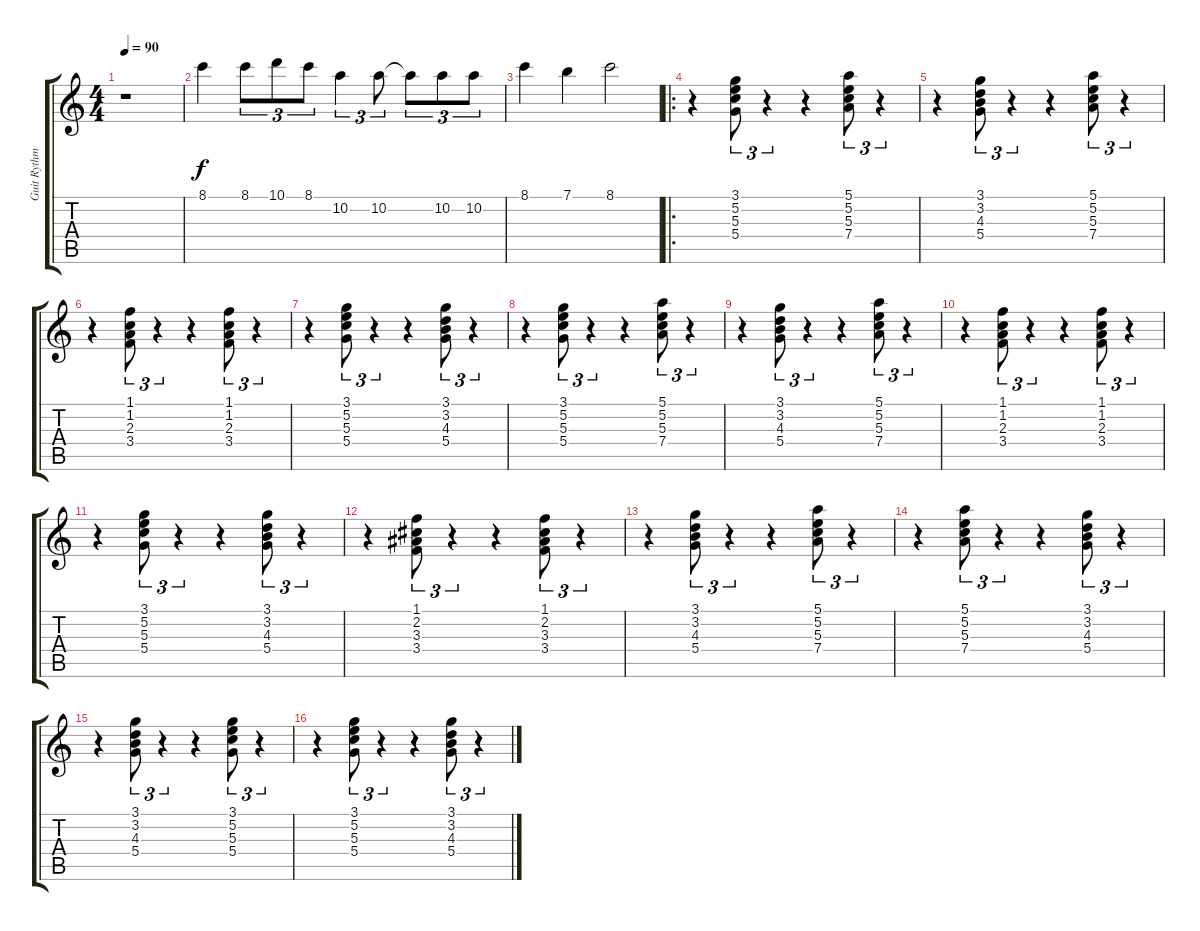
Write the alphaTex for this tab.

\track ("Guit Rythm 2" "Guit Rythm") {instrument electricguitarclean}
\staff {score tabs}
\tuning (E4 B3 G3 D3 A2 E2) {hide}
\ts (4 4)
\tempo 90
\clef g2
\ks c
r.1{dy f instrument electricguitarclean} |
8.1.4 8.1.8{tu (3 2)} 10.1.8{tu (3 2)} 8.1.8{tu (3 2)} 10.2.4{tu (3 2)} 10.2.8{tu (3 2)} 10.2{t}.8{tu (3 2)} 10.2.8{tu (3 2)} 10.2.8{tu (3 2)} |
8.1.4 7.1.4 8.1.2 |
\ro
r.4 (3.1 5.2 5.3 5.4).8{tu (3 2)} r.4{tu (3 2)} r.4 (5.1 5.2 5.3 7.4).8{tu (3 2)} r.4{tu (3 2)} |
r.4 (3.1 3.2 4.3 5.4).8{tu (3 2)} r.4{tu (3 2)} r.4 (5.1 5.2 5.3 7.4).8{tu (3 2)} r.4{tu (3 2)} |
r.4 (1.1 1.2 2.3 3.4).8{tu (3 2)} r.4{tu (3 2)} r.4 (1.1 1.2 2.3 3.4).8{tu (3 2)} r.4{tu (3 2)} |
r.4 (3.1 5.2 5.3 5.4).8{tu (3 2)} r.4{tu (3 2)} r.4 (3.1 3.2 4.3 5.4).8{tu (3 2)} r.4{tu (3 2)} |
r.4 (3.1 5.2 5.3 5.4).8{tu (3 2)} r.4{tu (3 2)} r.4 (5.1 5.2 5.3 7.4).8{tu (3 2)} r.4{tu (3 2)} |
r.4 (3.1 3.2 4.3 5.4).8{tu (3 2)} r.4{tu (3 2)} r.4 (5.1 5.2 5.3 7.4).8{tu (3 2)} r.4{tu (3 2)} |
r.4 (1.1 1.2 2.3 3.4).8{tu (3 2)} r.4{tu (3 2)} r.4 (1.1 1.2 2.3 3.4).8{tu (3 2)} r.4{tu (3 2)} |
r.4 (3.1 5.2 5.3 5.4).8{tu (3 2)} r.4{tu (3 2)} r.4 (3.1 3.2 4.3 5.4).8{tu (3 2)} r.4{tu (3 2)} |
r.4 (1.1 2.2 3.3 3.4).8{tu (3 2)} r.4{tu (3 2)} r.4 (1.1 2.2 3.3 3.4).8{tu (3 2)} r.4{tu (3 2)} |
r.4 (3.1 3.2 4.3 5.4).8{tu (3 2)} r.4{tu (3 2)} r.4 (5.1 5.2 5.3 7.4).8{tu (3 2)} r.4{tu (3 2)} |
r.4 (5.1 5.2 5.3 7.4).8{tu (3 2)} r.4{tu (3 2)} r.4 (3.1 3.2 4.3 5.4).8{tu (3 2)} r.4{tu (3 2)} |
r.4 (3.1 3.2 4.3 5.4).8{tu (3 2)} r.4{tu (3 2)} r.4 (3.1 5.2 5.3 5.4).8{tu (3 2)} r.4{tu (3 2)} |
r.4 (3.1 5.2 5.3 5.4).8{tu (3 2)} r.4{tu (3 2)} r.4 (3.1 3.2 4.3 5.4).8{tu (3 2)} r.4{tu (3 2)}
